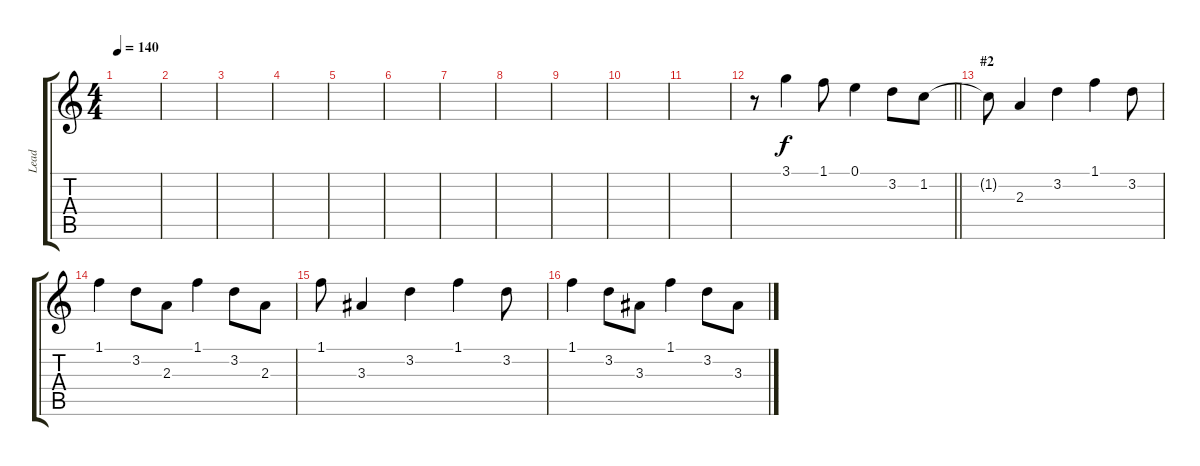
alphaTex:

\track ("Lead" "Lead") {instrument overdrivenguitar}
\staff {score tabs}
\tuning (E4 B3 G3 D3 A2 E2) {hide}
\ts (4 4)
\tempo 140
\clef g2
\ks c
|
|
|
|
|
|
|
|
|
|
|
\barLineRight lightlight
r.8{volume 9 instrument electricguitarclean} 3.1.4 1.1.8 0.1.4 3.2.8 1.2.8 |
\section ("" "#2")
1.2{t}.8 2.3.4 3.2.4 1.1.4 3.2.8 |
1.1.4 3.2.8 2.3.8 1.1.4 3.2.8 2.3.8 |
1.1.8 3.3.4 3.2.4 1.1.4 3.2.8 |
1.1.4 3.2.8 3.3.8 1.1.4 3.2.8 3.3.8
